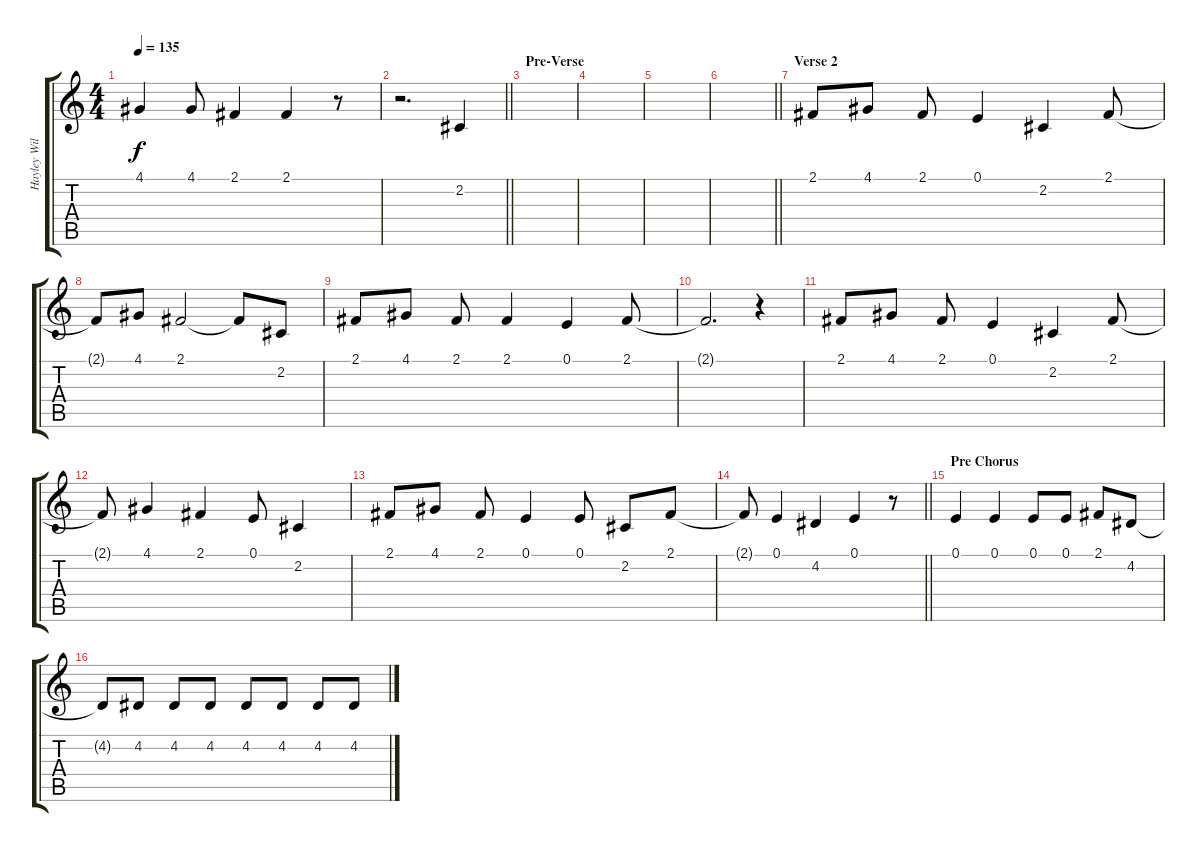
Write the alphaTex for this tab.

\track ("Hayley Williams (Vocals)" "Hayley Wil") {instrument clarinet}
\staff {score tabs}
\tuning (E4 B3 G3 D3 A2 E2) {hide}
\ts (4 4)
\tempo 135
\clef g2
\ks c
4.1.4{dy f} 4.1.8 2.1.4 2.1.4 r.8 |
\barLineRight lightlight
r.2{d} 2.2.4 |
\section ("" "Pre-Verse")
|
|
|
\barLineRight lightlight
|
\section ("" "Verse 2")
2.1.8 4.1.8 2.1.8 0.1.4 2.2.4 2.1.8 |
2.1{t}.8 4.1.8 2.1.2 2.1{t}.8 2.2.8 |
2.1.8 4.1.8 2.1.8 2.1.4 0.1.4 2.1.8 |
2.1{t}.2{d} r.4 |
2.1.8 4.1.8 2.1.8 0.1.4 2.2.4 2.1.8 |
2.1{t}.8 4.1.4 2.1.4 0.1.8 2.2.4 |
2.1.8 4.1.8 2.1.8 0.1.4 0.1.8 2.2.8 2.1.8 |
\barLineRight lightlight
2.1{t}.8 0.1.4 4.2.4 0.1.4 r.8 |
\section ("" "Pre Chorus")
0.1.4 0.1.4 0.1.8 0.1.8 2.1.8 4.2.8 |
4.2{t}.8 4.2.8 4.2.8 4.2.8 4.2.8 4.2.8 4.2.8 4.2.8
